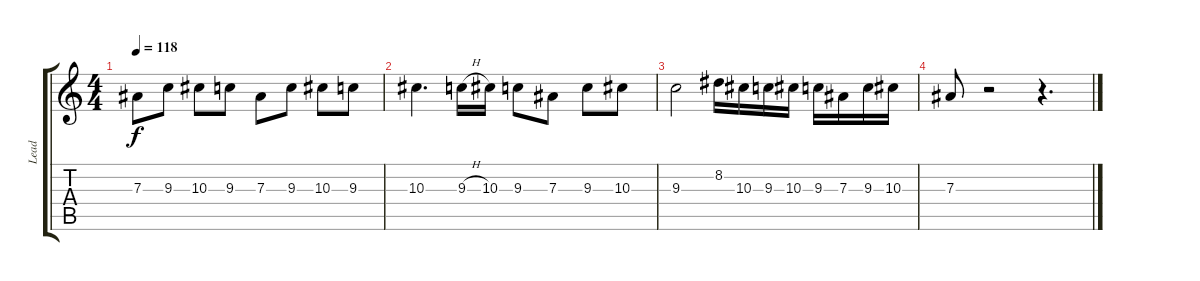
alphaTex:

\track ("Lead" "Lead") {instrument acousticguitarsteel}
\staff {score tabs}
\tuning (C4 G3 Eb3 Bb2 F2 C2) {hide}
\ts (4 4)
\tempo 118
\clef g2
\ks c
7.3.8{dy f} 9.3.8 10.3.8 9.3.8 7.3.8 9.3.8 10.3.8 9.3.8 |
10.3.4{d} 9.3{h}.16 10.3.16 9.3.8 7.3.8 9.3.8 10.3.8 |
9.3.2 8.2.16 10.3.16 9.3.16 10.3.16 9.3.16 7.3.16 9.3.16 10.3.16 |
7.3.8 r.2 r.4{d}
